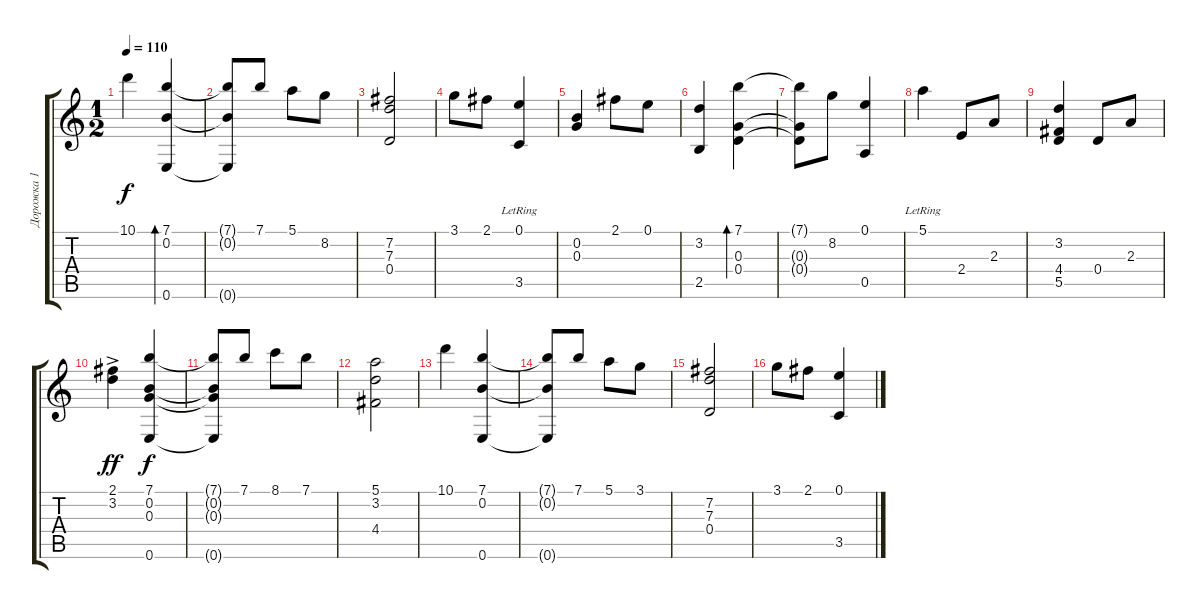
\track ("Дорожка 1" "Дорожка 1") {instrument acousticguitarsteel}
\staff {score tabs}
\tuning (E4 B3 G3 D3 A2 E2) {hide}
\ts (1 2)
\tempo 110
\clef g2
\ks c
10.1.4{dy f} (7.1 0.2 0.6).4{bd 240} |
(7.1{t} 0.2{t} 0.6{t}).8 7.1.8 5.1.8 8.2.8 |
(7.2 7.3 0.4).2 |
3.1.8 2.1.8 (0.1{lr} 3.5{lr}).4 |
(0.2 0.3).4 2.1.8 0.1.8 |
(3.2 2.5).4 (7.1 0.3 0.4).4{bd 240} |
(7.1{t} 0.3{t} 0.4{t}).8 8.2.8 (0.1 0.5).4 |
5.1{lr}.4 2.4.8 2.3.8 |
(3.2 4.4 5.5).4 0.4.8 2.3.8 |
(2.1{ac} 3.2).4{dy ff} (7.1 0.2 0.3 0.6).4{dy f} |
(7.1{t} 0.2{t} 0.3{t} 0.6{t}).8 7.1.8 8.1.8 7.1.8 |
(5.1 3.2 4.4).2 |
10.1.4 (7.1 0.2 0.6).4 |
(7.1{t} 0.2{t} 0.6{t}).8 7.1.8 5.1.8 3.1.8 |
(7.2 7.3 0.4).2 |
3.1.8 2.1.8 (0.1 3.5).4
